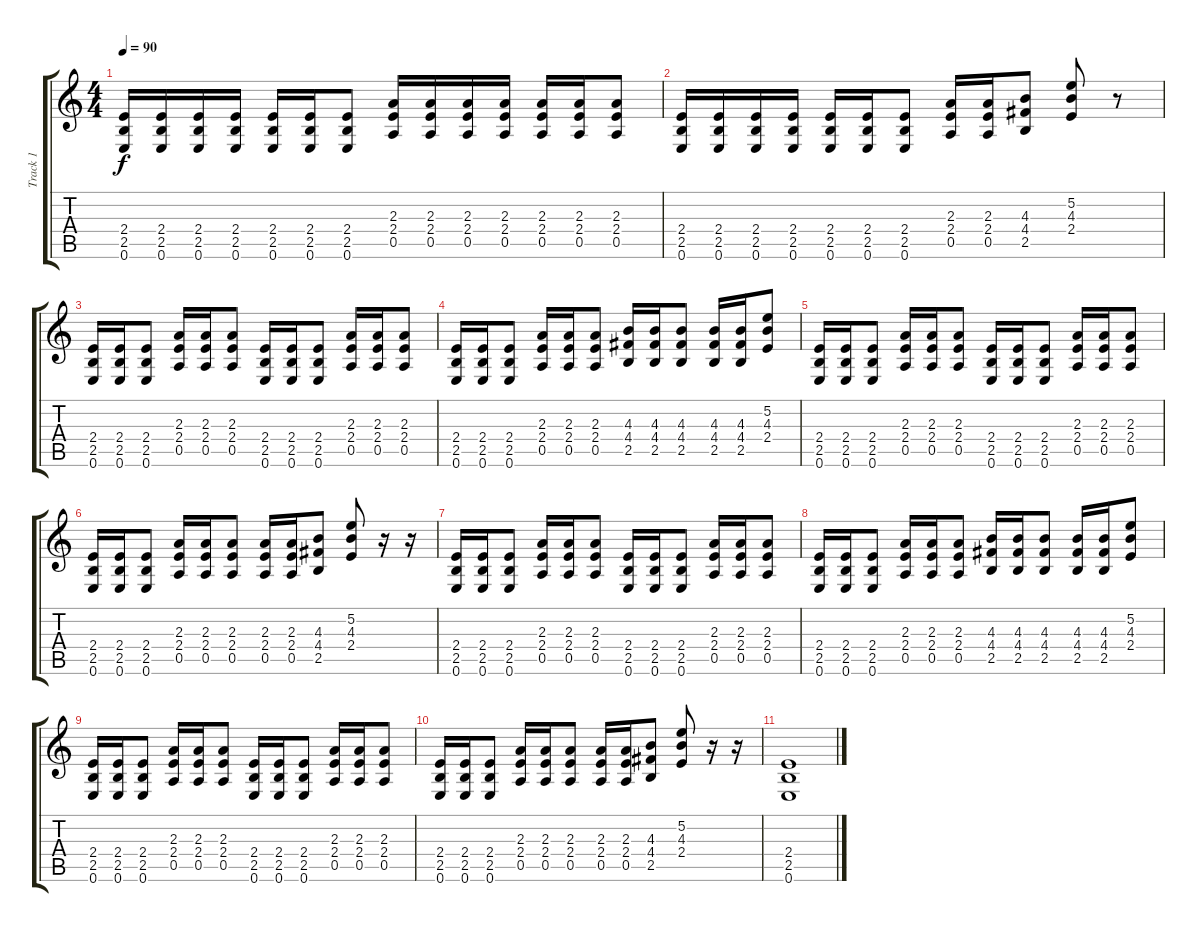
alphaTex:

\track ("Track 1" "Track 1") {instrument distortionguitar}
\staff {score tabs}
\tuning (E4 B3 G3 D3 A2 E2) {hide}
\ts (4 4)
\tempo 90
\clef g2
\ks c
(2.4 2.5 0.6).16{dy f} (2.4 2.5 0.6).16 (2.4 2.5 0.6).16 (2.4 2.5 0.6).16 (2.4 2.5 0.6).16 (2.4 2.5 0.6).16 (2.4 2.5 0.6).8 (2.3 2.4 0.5).16 (2.3 2.4 0.5).16 (2.3 2.4 0.5).16 (2.3 2.4 0.5).16 (2.3 2.4 0.5).16 (2.3 2.4 0.5).16 (2.3 2.4 0.5).8 |
(2.4 2.5 0.6).16 (2.4 2.5 0.6).16 (2.4 2.5 0.6).16 (2.4 2.5 0.6).16 (2.4 2.5 0.6).16 (2.4 2.5 0.6).16 (2.4 2.5 0.6).8 (2.3 2.4 0.5).16 (2.3 2.4 0.5).16 (4.3 4.4 2.5).8 (5.2 4.3 2.4).8 r.8 |
(2.4 2.5 0.6).16 (2.4 2.5 0.6).16 (2.4 2.5 0.6).8 (2.3 2.4 0.5).16 (2.3 2.4 0.5).16 (2.3 2.4 0.5).8 (2.4 2.5 0.6).16 (2.4 2.5 0.6).16 (2.4 2.5 0.6).8 (2.3 2.4 0.5).16 (2.3 2.4 0.5).16 (2.3 2.4 0.5).8 |
(2.4 2.5 0.6).16 (2.4 2.5 0.6).16 (2.4 2.5 0.6).8 (2.3 2.4 0.5).16 (2.3 2.4 0.5).16 (2.3 2.4 0.5).8 (4.3 4.4 2.5).16 (4.3 4.4 2.5).16 (4.3 4.4 2.5).8 (4.3 4.4 2.5).16 (4.3 4.4 2.5).16 (5.2 4.3 2.4).8 |
(2.4 2.5 0.6).16 (2.4 2.5 0.6).16 (2.4 2.5 0.6).8 (2.3 2.4 0.5).16 (2.3 2.4 0.5).16 (2.3 2.4 0.5).8 (2.4 2.5 0.6).16 (2.4 2.5 0.6).16 (2.4 2.5 0.6).8 (2.3 2.4 0.5).16 (2.3 2.4 0.5).16 (2.3 2.4 0.5).8 |
(2.4 2.5 0.6).16 (2.4 2.5 0.6).16 (2.4 2.5 0.6).8 (2.3 2.4 0.5).16 (2.3 2.4 0.5).16 (2.3 2.4 0.5).8 (2.3 2.4 0.5).16 (2.3 2.4 0.5).16 (4.3 4.4 2.5).8 (5.2 4.3 2.4).8 r.16 r.16 |
(2.4 2.5 0.6).16 (2.4 2.5 0.6).16 (2.4 2.5 0.6).8 (2.3 2.4 0.5).16 (2.3 2.4 0.5).16 (2.3 2.4 0.5).8 (2.4 2.5 0.6).16 (2.4 2.5 0.6).16 (2.4 2.5 0.6).8 (2.3 2.4 0.5).16 (2.3 2.4 0.5).16 (2.3 2.4 0.5).8 |
(2.4 2.5 0.6).16 (2.4 2.5 0.6).16 (2.4 2.5 0.6).8 (2.3 2.4 0.5).16 (2.3 2.4 0.5).16 (2.3 2.4 0.5).8 (4.3 4.4 2.5).16 (4.3 4.4 2.5).16 (4.3 4.4 2.5).8 (4.3 4.4 2.5).16 (4.3 4.4 2.5).16 (5.2 4.3 2.4).8 |
(2.4 2.5 0.6).16 (2.4 2.5 0.6).16 (2.4 2.5 0.6).8 (2.3 2.4 0.5).16 (2.3 2.4 0.5).16 (2.3 2.4 0.5).8 (2.4 2.5 0.6).16 (2.4 2.5 0.6).16 (2.4 2.5 0.6).8 (2.3 2.4 0.5).16 (2.3 2.4 0.5).16 (2.3 2.4 0.5).8 |
(2.4 2.5 0.6).16 (2.4 2.5 0.6).16 (2.4 2.5 0.6).8 (2.3 2.4 0.5).16 (2.3 2.4 0.5).16 (2.3 2.4 0.5).8 (2.3 2.4 0.5).16 (2.3 2.4 0.5).16 (4.3 4.4 2.5).8 (5.2 4.3 2.4).8 r.16 r.16 |
(2.4 2.5 0.6).1
